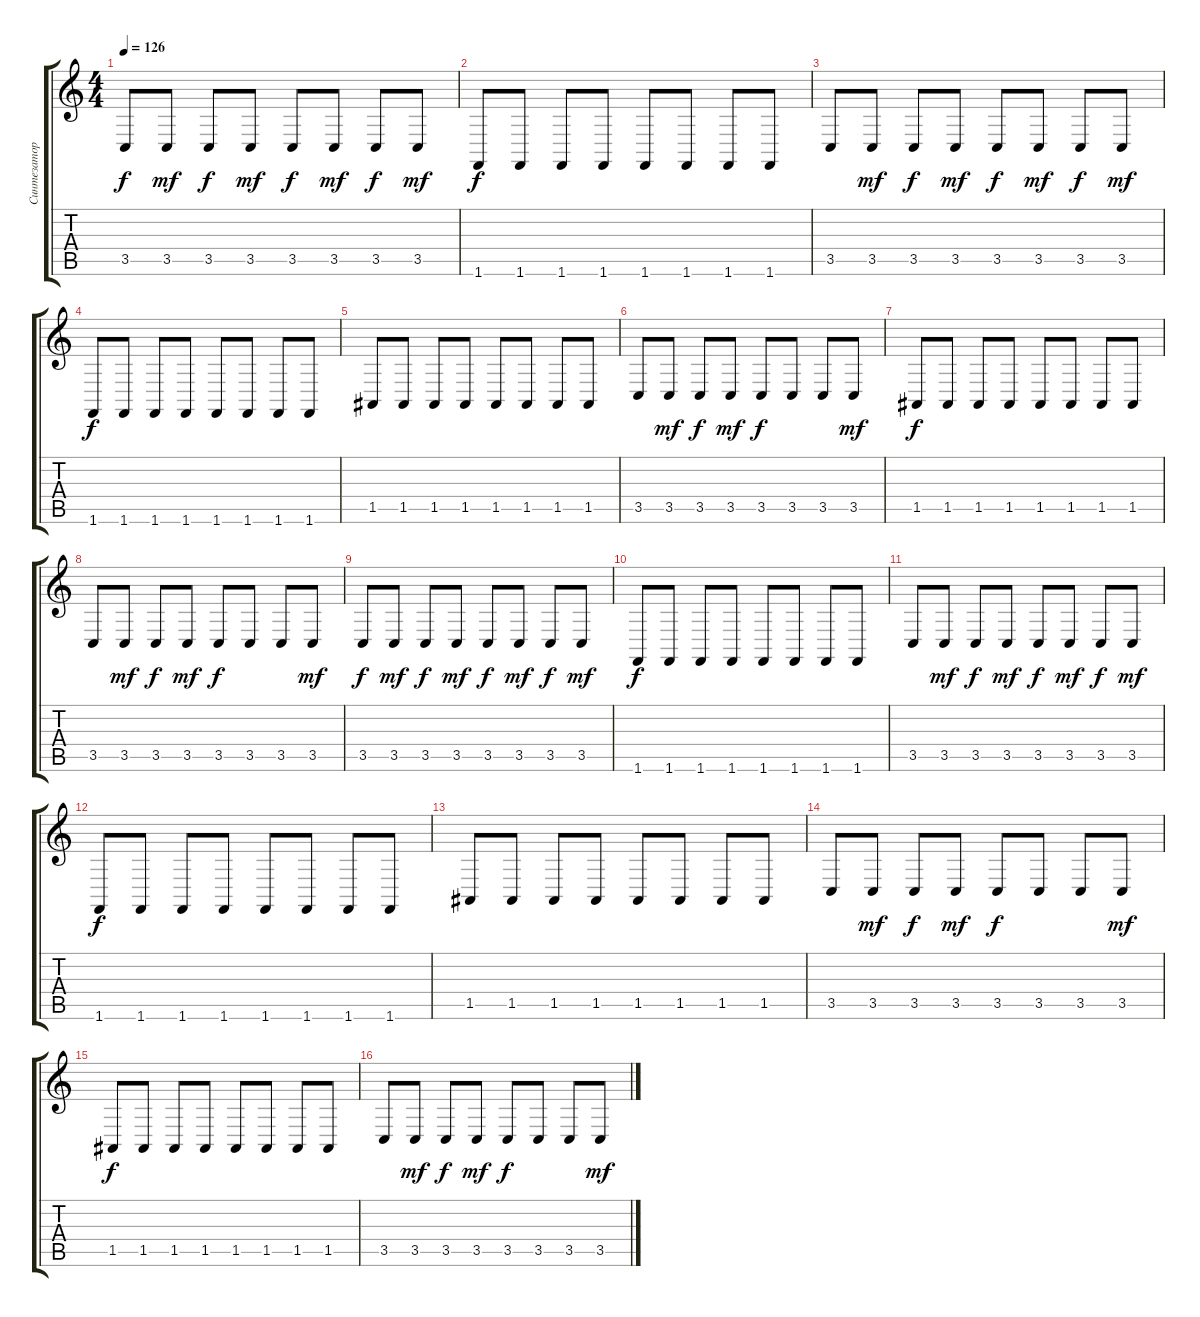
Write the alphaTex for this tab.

\track ("Синтезатор" "Синтезатор") {instrument pad3polysynth}
\staff {score tabs}
\tuning (E4 B3 G3 D3 A2 E2) {hide}
\ts (4 4)
\tempo 126
\clef g2
\ks c
3.5.8{dy f volume 7} 3.5.8{dy mf} 3.5.8{dy f} 3.5.8{dy mf} 3.5.8{dy f} 3.5.8{dy mf} 3.5.8{dy f} 3.5.8{dy mf} |
1.6.8{dy f} 1.6.8 1.6.8 1.6.8 1.6.8 1.6.8 1.6.8 1.6.8 |
3.5.8 3.5.8{dy mf} 3.5.8{dy f} 3.5.8{dy mf} 3.5.8{dy f} 3.5.8{dy mf} 3.5.8{dy f} 3.5.8{dy mf} |
1.6.8{dy f} 1.6.8 1.6.8 1.6.8 1.6.8 1.6.8 1.6.8 1.6.8 |
1.5.8 1.5.8 1.5.8 1.5.8 1.5.8 1.5.8 1.5.8 1.5.8 |
3.5.8 3.5.8{dy mf} 3.5.8{dy f} 3.5.8{dy mf} 3.5.8{dy f} 3.5.8 3.5.8 3.5.8{dy mf} |
1.5.8{dy f} 1.5.8 1.5.8 1.5.8 1.5.8 1.5.8 1.5.8 1.5.8 |
3.5.8 3.5.8{dy mf} 3.5.8{dy f} 3.5.8{dy mf} 3.5.8{dy f} 3.5.8 3.5.8 3.5.8{dy mf} |
3.5.8{dy f} 3.5.8{dy mf} 3.5.8{dy f} 3.5.8{dy mf} 3.5.8{dy f} 3.5.8{dy mf} 3.5.8{dy f} 3.5.8{dy mf} |
1.6.8{dy f} 1.6.8 1.6.8 1.6.8 1.6.8 1.6.8 1.6.8 1.6.8 |
3.5.8 3.5.8{dy mf} 3.5.8{dy f} 3.5.8{dy mf} 3.5.8{dy f} 3.5.8{dy mf} 3.5.8{dy f} 3.5.8{dy mf} |
1.6.8{dy f} 1.6.8 1.6.8 1.6.8 1.6.8 1.6.8 1.6.8 1.6.8 |
1.5.8 1.5.8 1.5.8 1.5.8 1.5.8 1.5.8 1.5.8 1.5.8 |
3.5.8 3.5.8{dy mf} 3.5.8{dy f} 3.5.8{dy mf} 3.5.8{dy f} 3.5.8 3.5.8 3.5.8{dy mf} |
1.5.8{dy f} 1.5.8 1.5.8 1.5.8 1.5.8 1.5.8 1.5.8 1.5.8 |
3.5.8 3.5.8{dy mf} 3.5.8{dy f} 3.5.8{dy mf} 3.5.8{dy f} 3.5.8 3.5.8 3.5.8{dy mf}
